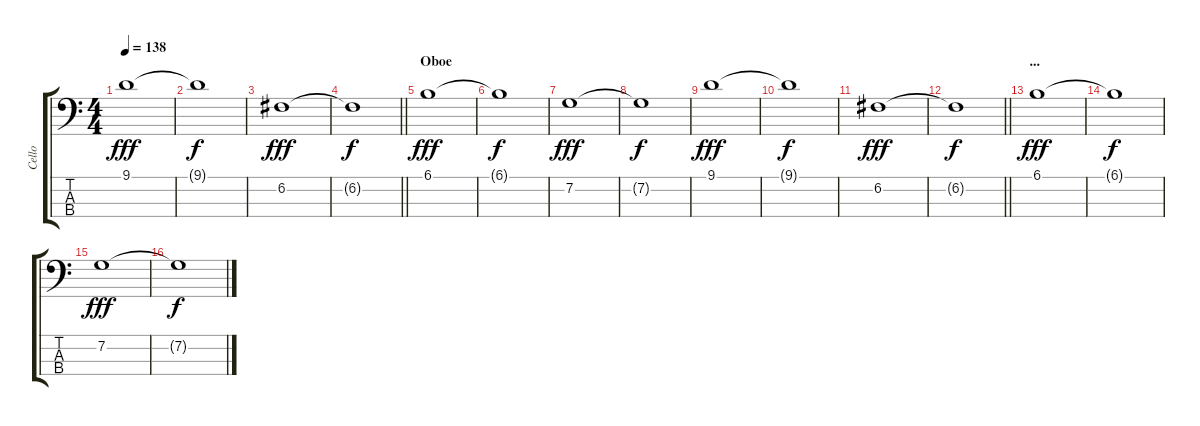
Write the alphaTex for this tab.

\track ("Cello" "Cello") {instrument electricbasspick}
\staff {score tabs}
\tuning (F2 C2 G1 D1) {hide}
\ts (4 4)
\tempo 138
\clef f4
\ks c
9.1.1{dy fff volume 12} |
9.1{t}.1{dy f} |
6.2.1{dy fff} |
\barLineRight lightlight
6.2{t}.1{dy f} |
\section ("" "Oboe")
6.1.1{dy fff volume 12 instrument cello} |
6.1{t}.1{dy f} |
7.2.1{dy fff} |
7.2{t}.1{dy f} |
9.1.1{dy fff volume 11} |
9.1{t}.1{dy f} |
6.2.1{dy fff} |
\barLineRight lightlight
6.2{t}.1{dy f} |
\section ("" "...")
6.1.1{dy fff volume 5 instrument cello} |
6.1{t}.1{dy f} |
7.2.1{dy fff} |
7.2{t}.1{dy f}
